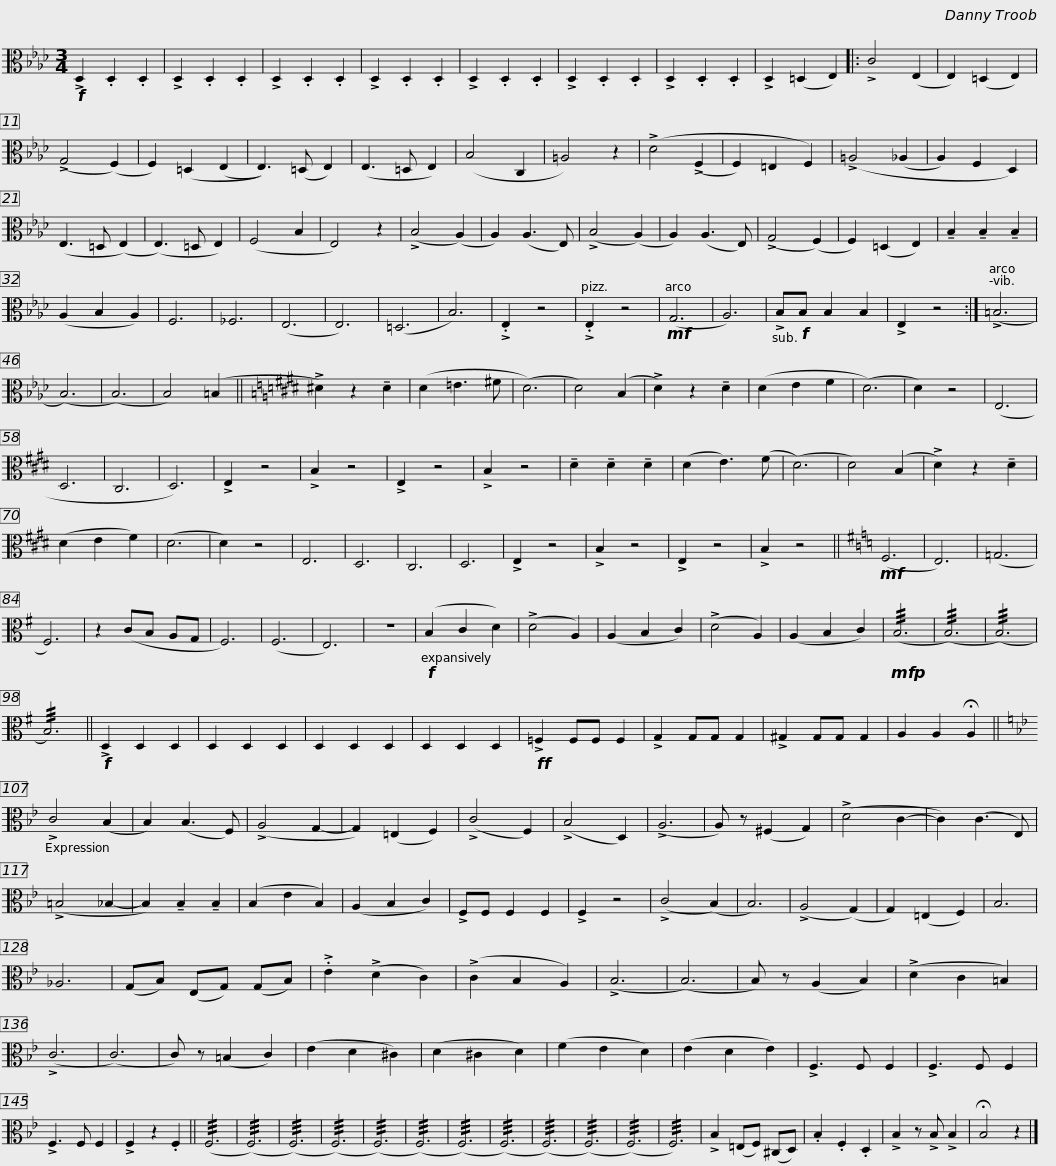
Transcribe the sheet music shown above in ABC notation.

X:1
L:1/8
M:3/4
I:linebreak $
K:Ab
V:1 alto
V:1
!f! !>!D,2 .D,2 .D,2 | !>!D,2 .D,2 .D,2 | !>!D,2 .D,2 .D,2 | !>!D,2 .D,2 .D,2 | !>!D,2 .D,2 .D,2 | %5
 !>!D,2 .D,2 .D,2 | !>!D,2 .D,2 .D,2 | !>!D,2 (=D,2 E,2) |: !>!C4 (E,2 | E,2) (=D,2 E,2) |$ %10
 (!>!G,4 (F,2) | F,2) (=D,2 (E,2 | E,3)) (=D, E,2) | (E,3 =D, E,2) | (B,4 C,2 | %15
 =A,4) z2 | (!>!D4 (!>!F,2 | F,2) =E,2 F,2) | (!>!=A,4 (_A,2 | A,2) F,2 D,2) | %20
 (E,3 =D, (E,2) |$ (E,3) =D, E,2) | (F,4 B,2 | E,4) z2 | (!>!B,4 (A,2) | %25
 A,2) (A,3 E,) | (!>!B,4 (A,2) | A,2) (A,3 E,) | (!>!G,4 (F,2) | F,2) (=D,2 E,2) | %30
 !tenuto!B,2 !tenuto!B,2 !tenuto!B,2 | (A,2 B,2 A,2) | F,6 | _F,6 | (E,6 |$ %35
 E,6) | (=D,6 | B,6) | !>!.E,2 z4 | !>!.E,2 z4 | %40
!mf! (G,6 | A,6) | !>!B,!f!B, B,2 B,2 | !>!E,2 z4 :| (!>!=B,6 | %45
 (B,6) | (B,6) | B,4) (=B,2 ||[K:E] !>!^D2) z2 !tenuto!D2 |$ (D2 =E3 ^F | %50
 (D6) | D4) (B,2 | !>!D2) z2 !tenuto!D2 | (D2 E2 F2 | (D6) | %55
 D2) z4 | (E,6 | D,6 | C,6 | D,6) | %60
 !>!E,2 z4 | !>!B,2 z4 | !>!E,2 z4 | !>!B,2 z4 |$ !tenuto!D2 !tenuto!D2 !tenuto!D2 | %65
 (D2 E3) (F | (D6) | D4) (B,2 | !>!D2) z2 !tenuto!D2 | (D2 E2 F2) | %70
 (D6 | D2) z4 | E,6 | D,6 | C,6 | %75
 D,6 | !>!E,2 z4 | !>!B,2 z4 | !>!E,2 z4 | !>!B,2 z4 ||$ %80
[K:G]!mf! (F,6 | E,6) | (=G,6 | F,6) | z2 (CB, A,G, | %85
 F,6) | (F,6 | E,6) | z6 |!f! (B,2 C2 D2) | %90
 (!>!D4 A,2) | (A,2 B,2 C2) | (!>!D4 A,2) | (A,2 B,2 C2) |!mf!!p! (!///!B,6 | %95
 (!///!B,6) |$ (!///!B,6) | !///!B,6) ||!f! !>!D,2 D,2 D,2 | D,2 D,2 D,2 | %100
 D,2 D,2 D,2 | D,2 D,2 D,2 |!ff! !>!=F,2 F,F, F,2 | !>!G,2 G,G, G,2 | !>!^G,2 G,G, G,2 | %105
 A,2 A,2 !fermata!A,2 ||[K:Bb] !>!C4 (B,2 | B,2) (B,3 F,) |$ (!>!A,4 G,2- | G,2) (=E,2 F,2) | %110
 (!>!C4 F,2) | (!>!B,4 D,2) | (!>!A,6 | A,) z (^F,2 G,2) | (!>!D4 C2- | %115
 C2) (C3 E,) | (!>!=B,4 _B,2- | B,2) !tenuto!B,2 !tenuto!B,2 | (B,2 E2 B,2) | (A,2 B,2 C2) | %120
 !>!F,F, F,2 F,2 | !>!F,2 z4 |$ (!>!C4 (B,2) | B,6) | (!>!A,4 (G,2) | %125
 G,2) (=E,2 F,2) | B,6 | _A,6 | (G,B,) (E,G,) (G,B,) | !>!.E2 (!>!D2 C2) | %130
 (!>!C2 B,2 A,2) | (!>!B,6 | (B,6) | B,) z (A,2 B,2) | (!>!D2 C2 =B,2) | %135
 (!>!C6 |$ (C6) | C) z (=B,2 C2) | (E2 D2 ^C2) | (D2 ^C2 D2) | %140
 (F2 E2 D2) | (E2 D2 E2) | !>!F,3 F, F,2 | !>!F,3 F, F,2 | !>!F,3 F, F,2 | %145
 !>!F,2 z2 .F,2 || (!///!F,6 | (!///!F,6) | (!///!F,6) |$ (!///!F,6) | %150
 (!///!F,6) | (!///!F,6) | (!///!F,6) | (!///!F,6) | (!///!F,6) | %155
 (!///!F,6) | (!///!F,6) | !///!F,6) | !>!B,2 (=E,F,) (^C,D,) | .B,2 .F,2 .D,2 | %160
 !>!B,2 z !>!B, !>!B,2 | !fermata!B,4 z2 |] %162
